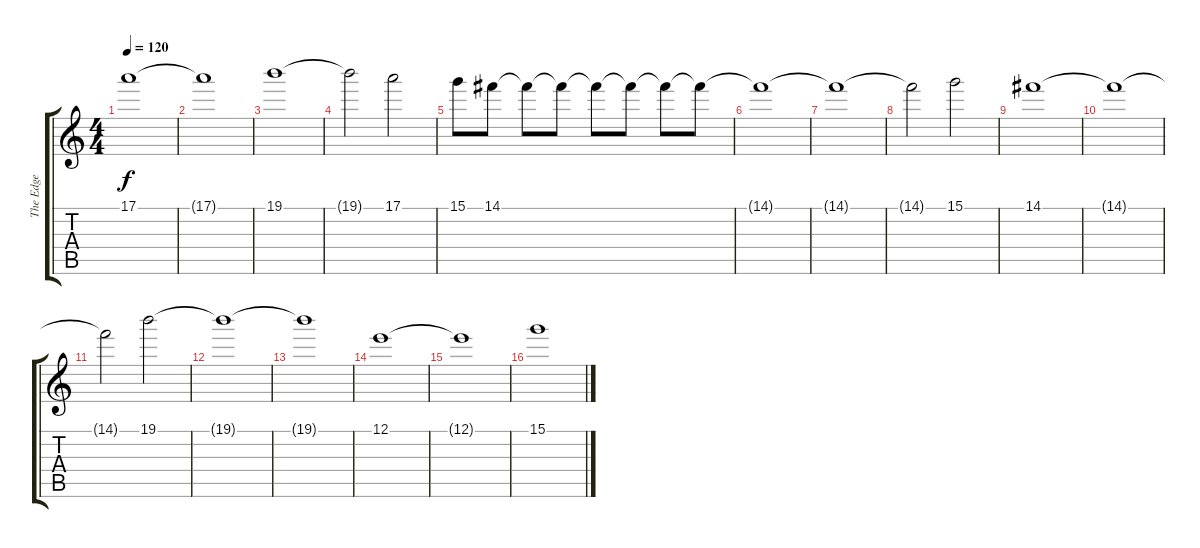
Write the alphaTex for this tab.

\track ("The Edge" "The Edge") {instrument overdrivenguitar}
\staff {score tabs}
\tuning (E4 B3 G3 D3 A2 E2) {hide}
\ts (4 4)
\tempo 120
\clef g2
\ks c
17.1{t}.1{dy f} |
17.1{t}.1 |
19.1.1 |
19.1{t}.2 17.1.2 |
15.1.8 14.1.8 14.1{t}.8 14.1{t}.8 14.1{t}.8 14.1{t}.8 14.1{t}.8 14.1{t}.8 |
14.1{t}.1 |
14.1{t}.1 |
14.1{t}.2 15.1.2 |
14.1.1 |
14.1{t}.1 |
14.1{t}.2 19.1.2 |
19.1{t}.1 |
19.1{t}.1 |
12.1.1 |
12.1{t}.1 |
15.1.1
